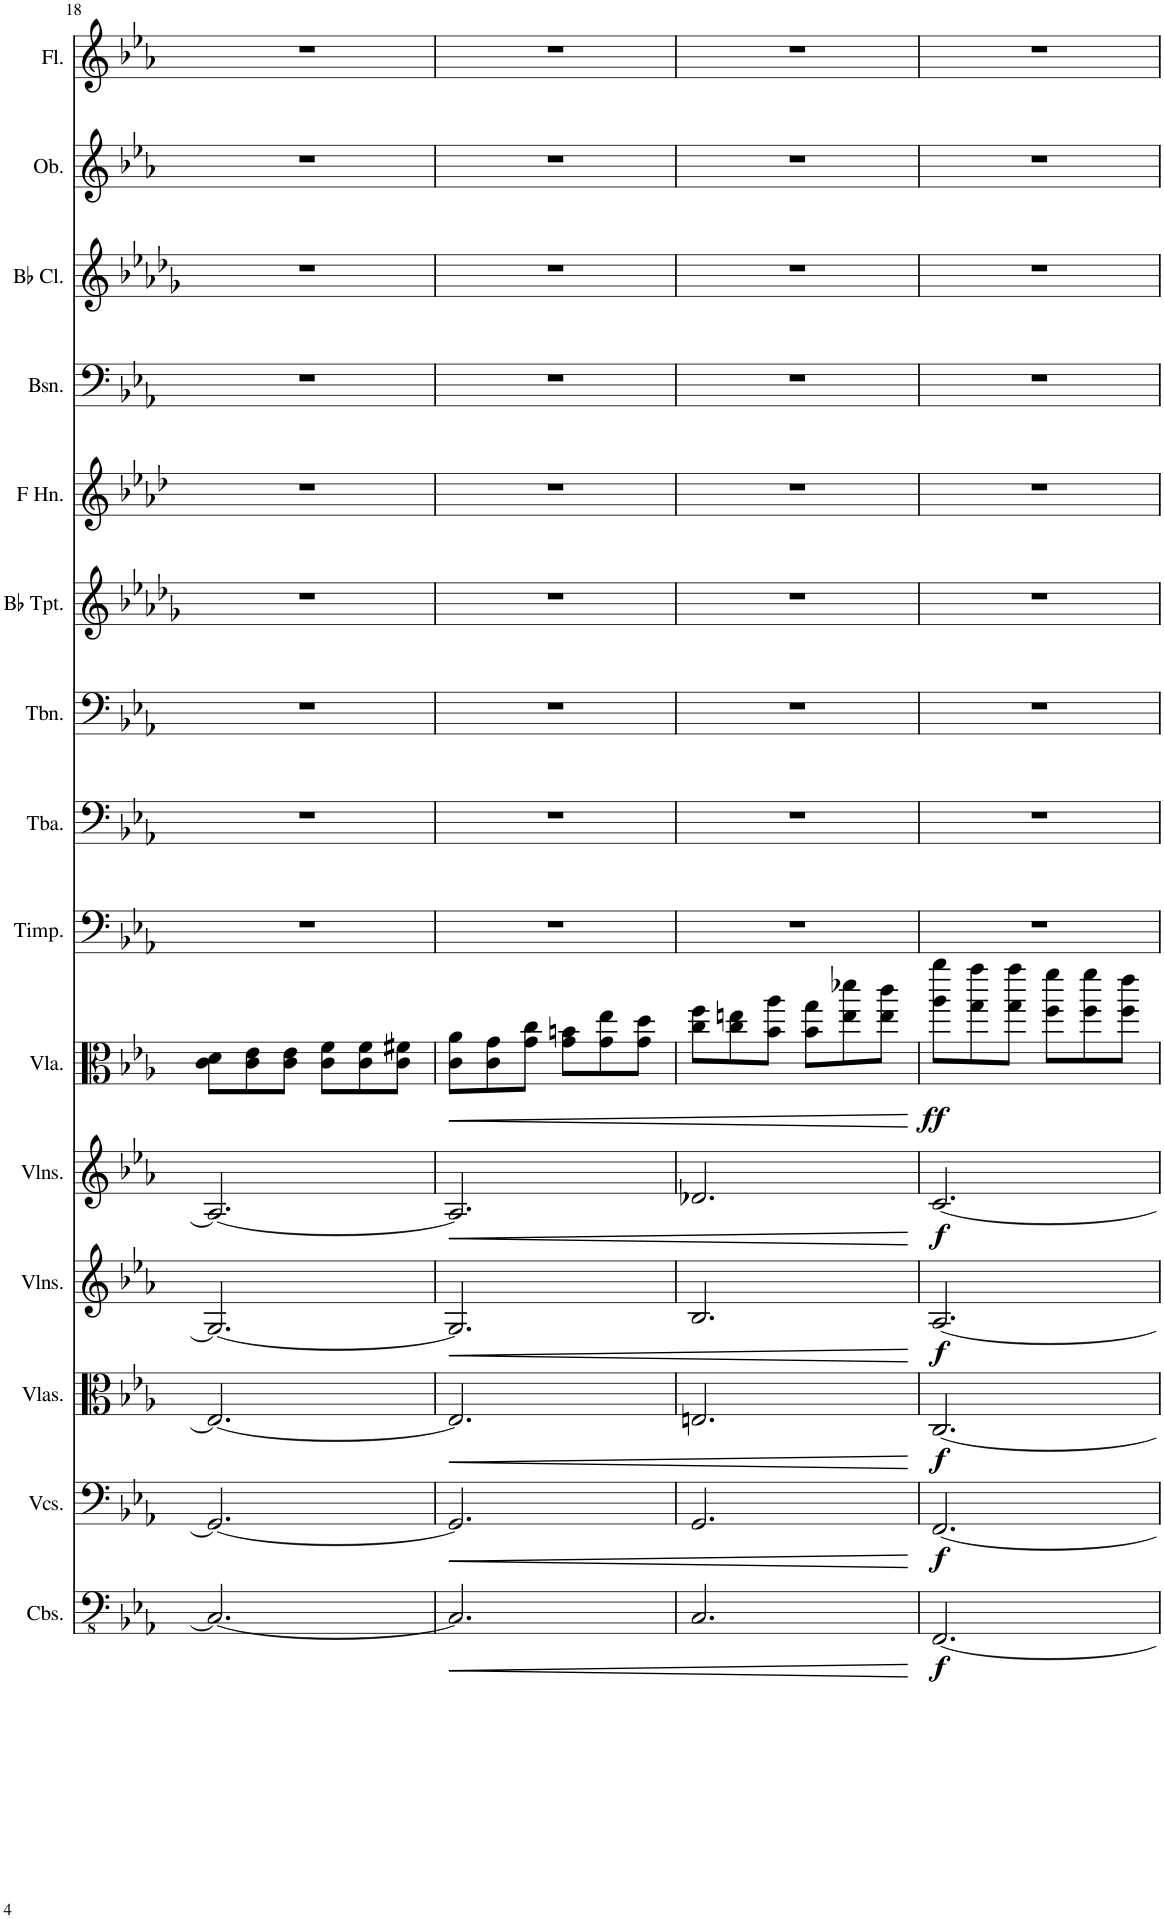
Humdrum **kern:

**kern	**dynam	**kern	**dynam	**kern	**dynam	**kern	**dynam	**kern	**dynam	**kern	**dynam	**kern	**kern	**kern	**kern	**kern	**kern	**kern	**kern	**kern
*part15	*part15	*part14	*part14	*part13	*part13	*part12	*part12	*part11	*part11	*part10	*part10	*part9	*part8	*part7	*part6	*part5	*part4	*part3	*part2	*part1
*staff15	*staff15	*staff14	*staff14	*staff13	*staff13	*staff12	*staff12	*staff11	*staff11	*staff10	*staff10	*staff9	*staff8	*staff7	*staff6	*staff5	*staff4	*staff3	*staff2	*staff1
*I"Contrabasses	*	*I"Violoncellos	*	*I"Violas	*	*I"Violins	*	*I"Violins	*	*I"Viola	*	*I"Timpani	*I"Tuba	*I"Trombone	*I"Bb Trumpet	*I"Horn in F	*I"Bassoon	*I"Bb Clarinet	*I"Oboe	*I"Flute
*I'Cbs.	*	*I'Vcs.	*	*I'Vlas.	*	*I'Vlns.	*	*I'Vlns.	*	*I'Vla.	*	*I'Timp.	*I'Tba.	*I'Tbn.	*I'Bb Tpt.	*	*I'Bsn.	*I'Bb Cl.	*I'Ob.	*I'Fl.
!!LO:PB:g=z
*clefFv4	*	*clefF4	*	*clefC3	*	*clefG2	*	*clefG2	*	*clefC3	*	*clefF4	*clefF4	*clefF4	*clefG2	*clefG2	*clefF4	*clefG2	*clefG2	*clefG2
*	*	*	*	*	*	*	*	*	*	*	*	*	*	*	*ITrd1c2	*ITrd4c7	*	*ITrd1c2	*	*
*k[b-e-a-]	*	*k[b-e-a-]	*	*k[b-e-a-]	*	*k[b-e-a-]	*	*k[b-e-a-]	*	*k[b-e-a-]	*	*k[b-e-a-]	*k[b-e-a-]	*k[b-e-a-]	*k[b-e-a-d-g-]	*k[b-e-a-d-]	*k[b-e-a-]	*k[b-e-a-d-g-]	*k[b-e-a-]	*k[b-e-a-]
*M6/8	*	*M6/8	*	*M6/8	*	*M6/8	*	*M6/8	*	*M6/8	*	*M6/8	*M6/8	*M6/8	*M6/8	*M6/8	*M6/8	*M6/8	*M6/8	*M6/8
=18	=18	=18	=18	=18	=18	=18	=18	=18	=18	=18	=18	=18	=18	=18	=18	=18	=18	=18	=18	=18
2.CC/_	.	2.GG/_	.	2.E-/_	.	2.G/_	.	2.A-/_	.	8c\ 8d\L	.	2.r	2.r	2.r	2.r	2.r	2.r	2.r	2.r	2.r
.	.	.	.	.	.	.	.	.	.	8c\ 8e-\	.	.	.	.	.	.	.	.	.	.
.	.	.	.	.	.	.	.	.	.	8c\ 8e-\J	.	.	.	.	.	.	.	.	.	.
.	.	.	.	.	.	.	.	.	.	8c\ 8f\L	.	.	.	.	.	.	.	.	.	.
.	.	.	.	.	.	.	.	.	.	8c\ 8f\	.	.	.	.	.	.	.	.	.	.
.	.	.	.	.	.	.	.	.	.	8c\ 8f#X\J	.	.	.	.	.	.	.	.	.	.
=19	=19	=19	=19	=19	=19	=19	=19	=19	=19	=19	=19	=19	=19	=19	=19	=19	=19	=19	=19	=19
!	!LO:HP:b	!	!LO:HP:b	!	!LO:HP:b	!	!LO:HP:b	!	!LO:HP:b	!	!LO:HP:b	!	!	!	!	!	!	!	!	!
2.CC/]	<	2.GG/]	<	2.E-/]	<	2.G/]	<	2.A-/]	<	8c\ 8a-\L	<	2.r	2.r	2.r	2.r	2.r	2.r	2.r	2.r	2.r
.	.	.	.	.	.	.	.	.	.	8c\ 8g\	.	.	.	.	.	.	.	.	.	.
.	.	.	.	.	.	.	.	.	.	8g\ 8cc\J	.	.	.	.	.	.	.	.	.	.
.	.	.	.	.	.	.	.	.	.	8g\ 8bn\L	.	.	.	.	.	.	.	.	.	.
.	.	.	.	.	.	.	.	.	.	8g\ 8ee-\	.	.	.	.	.	.	.	.	.	.
.	.	.	.	.	.	.	.	.	.	8g\ 8dd\J	.	.	.	.	.	.	.	.	.	.
=20	=20	=20	=20	=20	=20	=20	=20	=20	=20	=20	=20	=20	=20	=20	=20	=20	=20	=20	=20	=20
2.CC/	.	2.GG/	.	2.En/	.	2.B-/	.	2.d-X/	.	8cc\ 8ff\L	.	2.r	2.r	2.r	2.r	2.r	2.r	2.r	2.r	2.r
.	.	.	.	.	.	.	.	.	.	8cc\ 8een\	.	.	.	.	.	.	.	.	.	.
.	.	.	.	.	.	.	.	.	.	8b-\ 8aa-\J	.	.	.	.	.	.	.	.	.	.
.	.	.	.	.	.	.	.	.	.	8b-\ 8gg\L	.	.	.	.	.	.	.	.	.	.
.	.	.	.	.	.	.	.	.	.	8ee\ 8ddd-X\	.	.	.	.	.	.	.	.	.	.
.	.	.	.	.	.	.	.	.	.	8ee\ 8ccc\J	.	.	.	.	.	.	.	.	.	.
.	[	.	[	.	[	.	[	.	[	.	[	.	.	.	.	.	.	.	.	.
=21	=21	=21	=21	=21	=21	=21	=21	=21	=21	=21	=21	=21	=21	=21	=21	=21	=21	=21	=21	=21
!	!LO:DY:b	!	!LO:DY:b	!	!LO:DY:b	!	!LO:DY:b	!	!LO:DY:b	!	!LO:DY:b	!	!	!	!	!	!	!	!	!
[2.FFF/	f	[2.FF/	f	[2.C/	f	[2.A-/	f	[2.c/	f	8aa-\ 8aaa-\L	ff	2.r	2.r	2.r	2.r	2.r	2.r	2.r	2.r	2.r
.	.	.	.	.	.	.	.	.	.	8gg\ 8ggg\	.	.	.	.	.	.	.	.	.	.
.	.	.	.	.	.	.	.	.	.	8gg\ 8ggg\J	.	.	.	.	.	.	.	.	.	.
.	.	.	.	.	.	.	.	.	.	8ff\ 8fff\L	.	.	.	.	.	.	.	.	.	.
.	.	.	.	.	.	.	.	.	.	8ff\ 8fff\	.	.	.	.	.	.	.	.	.	.
.	.	.	.	.	.	.	.	.	.	8ff\ 8eee-\J	.	.	.	.	.	.	.	.	.	.
=	=	=	=	=	=	=	=	=	=	=	=	=	=	=	=	=	=	=	=	=
*-	*-	*-	*-	*-	*-	*-	*-	*-	*-	*-	*-	*-	*-	*-	*-	*-	*-	*-	*-	*-
